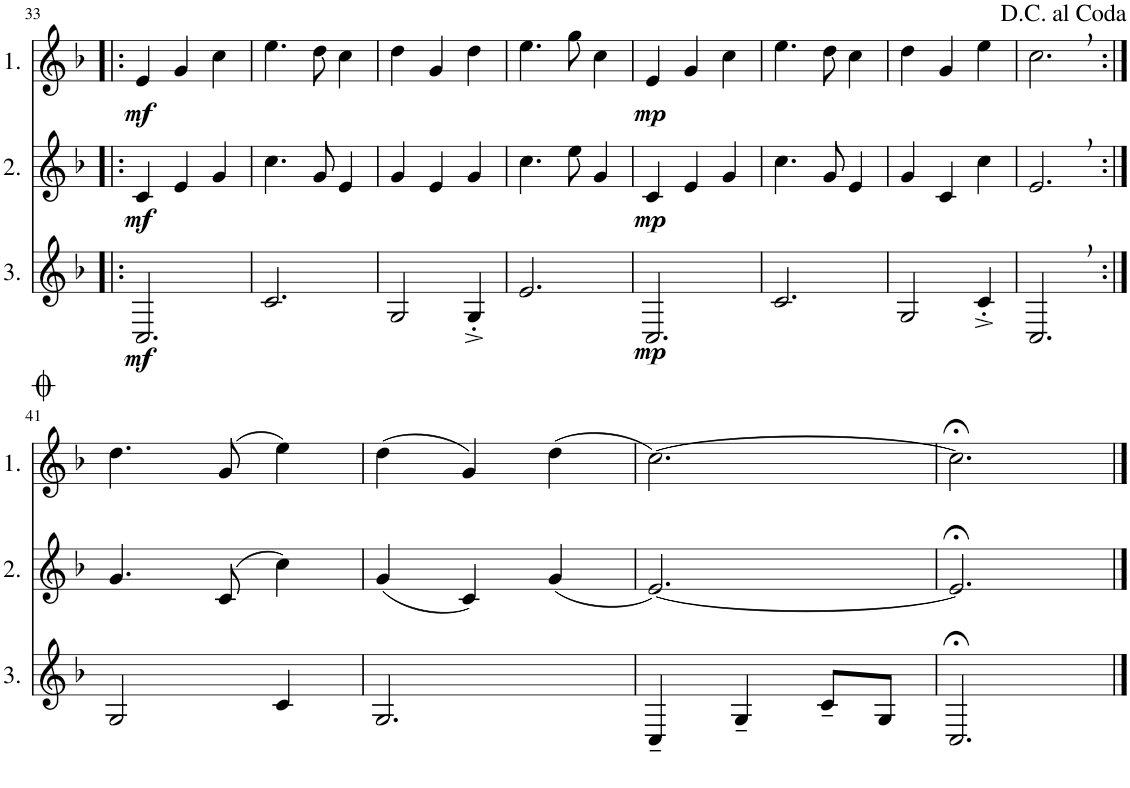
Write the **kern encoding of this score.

**kern	**dynam	**kern	**dynam	**kern	**dynam
*part3	*part3	*part2	*part2	*part1	*part1
*staff3	*staff3	*staff2	*staff2	*staff1	*staff1
*I"3.	*	*I"2.	*	*I"1.	*
!!LO:PB:g=z
*clefG2	*	*clefG2	*	*clefG2	*
*Trd4c7	*	*Trd4c7	*	*Trd4c7	*
*k[b-]	*	*k[b-]	*	*k[b-]	*
*M3/4	*	*M3/4	*	*M3/4	*
=33!|:	=33!|:	=33!|:	=33!|:	=33!|:	=33!|:
!	!LO:DY:b	!	!LO:DY:b	!	!LO:DY:b
2.C/	mf	4c/	mf	4e/	mf
.	.	4e/	.	4g/	.
.	.	4g/	.	4cc\	.
=34	=34	=34	=34	=34	=34
2.c/	.	4.cc\	.	4.ee\	.
.	.	8g/	.	8dd\	.
.	.	4e/	.	4cc\	.
=35	=35	=35	=35	=35	=35
2G/	.	4g/	.	4dd\	.
.	.	4e/	.	4g/	.
4G'^/	.	4g/	.	4dd\	.
=36	=36	=36	=36	=36	=36
2.e/	.	4.cc\	.	4.ee\	.
.	.	8ee\	.	8gg\	.
.	.	4g/	.	4cc\	.
=37	=37	=37	=37	=37	=37
!	!LO:DY:b	!	!LO:DY:b	!	!LO:DY:b
2.C/	mp	4c/	mp	4e/	mp
.	.	4e/	.	4g/	.
.	.	4g/	.	4cc\	.
=38	=38	=38	=38	=38	=38
2.c/	.	4.cc\	.	4.ee\	.
.	.	8g/	.	8dd\	.
.	.	4e/	.	4cc\	.
=39	=39	=39	=39	=39	=39
2G/	.	4g/	.	4dd\	.
.	.	4c/	.	4g/	.
4c'^/	.	4cc\	.	4ee\	.
=40	=40	=40	=40	=40	=40
2.C,/	.	2.e,/	.	2.cc,\	.
!!LO:LB:g=z
=41:|!	=41:|!	=41:|!	=41:|!	=41:|!	=41:|!
2G/	.	4.g/	.	4.dd\	.
.	.	(8c/	.	(8g/	.
4c/	.	4cc\)	.	4ee\)	.
=42	=42	=42	=42	=42	=42
2.G/	.	(4g/	.	(4dd\	.
.	.	4c/)	.	4g/)	.
.	.	(4g/	.	(4dd\	.
=43	=43	=43	=43	=43	=43
4C~/	.	[2.e/)	.	[2.cc\)	.
4G~/	.	.	.	.	.
8c~/L	.	.	.	.	.
8G/J	.	.	.	.	.
=44	=44	=44	=44	=44	=44
2.C;</	.	2.e;</]	.	2.cc;<\]	.
==	==	==	==	==	==
*-	*-	*-	*-	*-	*-
